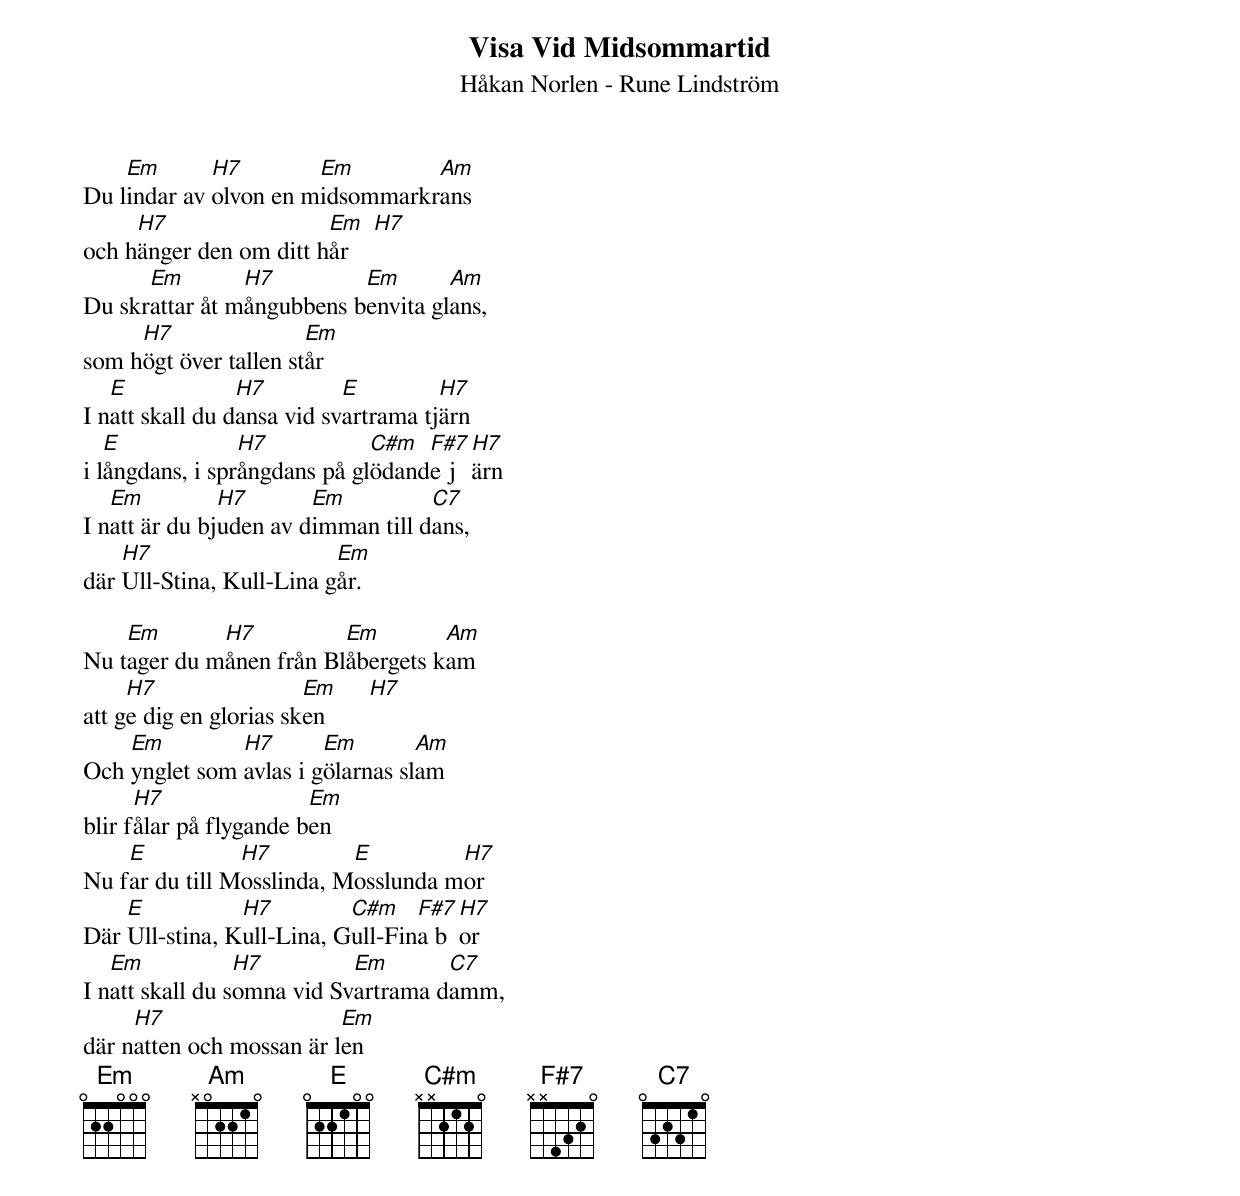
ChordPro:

{t:Visa Vid Midsommartid}
{st:Håkan Norlen - Rune Lindström}
Du l[Em]indar av [H7]olvon en m[Em]idsommarkr[Am]ans
och h[H7]änger den om ditt h[Em]år    [H7]
Du skr[Em]attar åt m[H7]ångubbens b[Em]envita gl[Am]ans,
som h[H7]ögt över tallen st[Em]år
I n[E]att skall du d[H7]ansa vid sv[E]artrama tj[H7]ärn
i l[E]ångdans, i spr[H7]ångdans på gl[C#m]ödand[F#7]e j[H7]ärn
I n[Em]att är du bj[H7]uden av d[Em]imman till d[C7]ans,
där [H7]Ull-Stina, Kull-Lina g[Em]år.

Nu t[Em]ager du m[H7]ånen från Bl[Em]åbergets k[Am]am
att g[H7]e dig en glorias sk[Em]en       [H7]
Och [Em]ynglet som [H7]avlas i g[Em]ölarnas sl[Am]am
blir f[H7]ålar på flygande b[Em]en
Nu f[E]ar du till M[H7]osslinda, M[E]osslunda m[H7]or
Där [E]Ull-stina, K[H7]ull-Lina, G[C#m]ull-Fin[F#7]a b[H7]or
I n[Em]att skall du s[H7]omna vid Sv[Em]artrama d[C7]amm,
där n[H7]atten och mossan är l[Em]en
